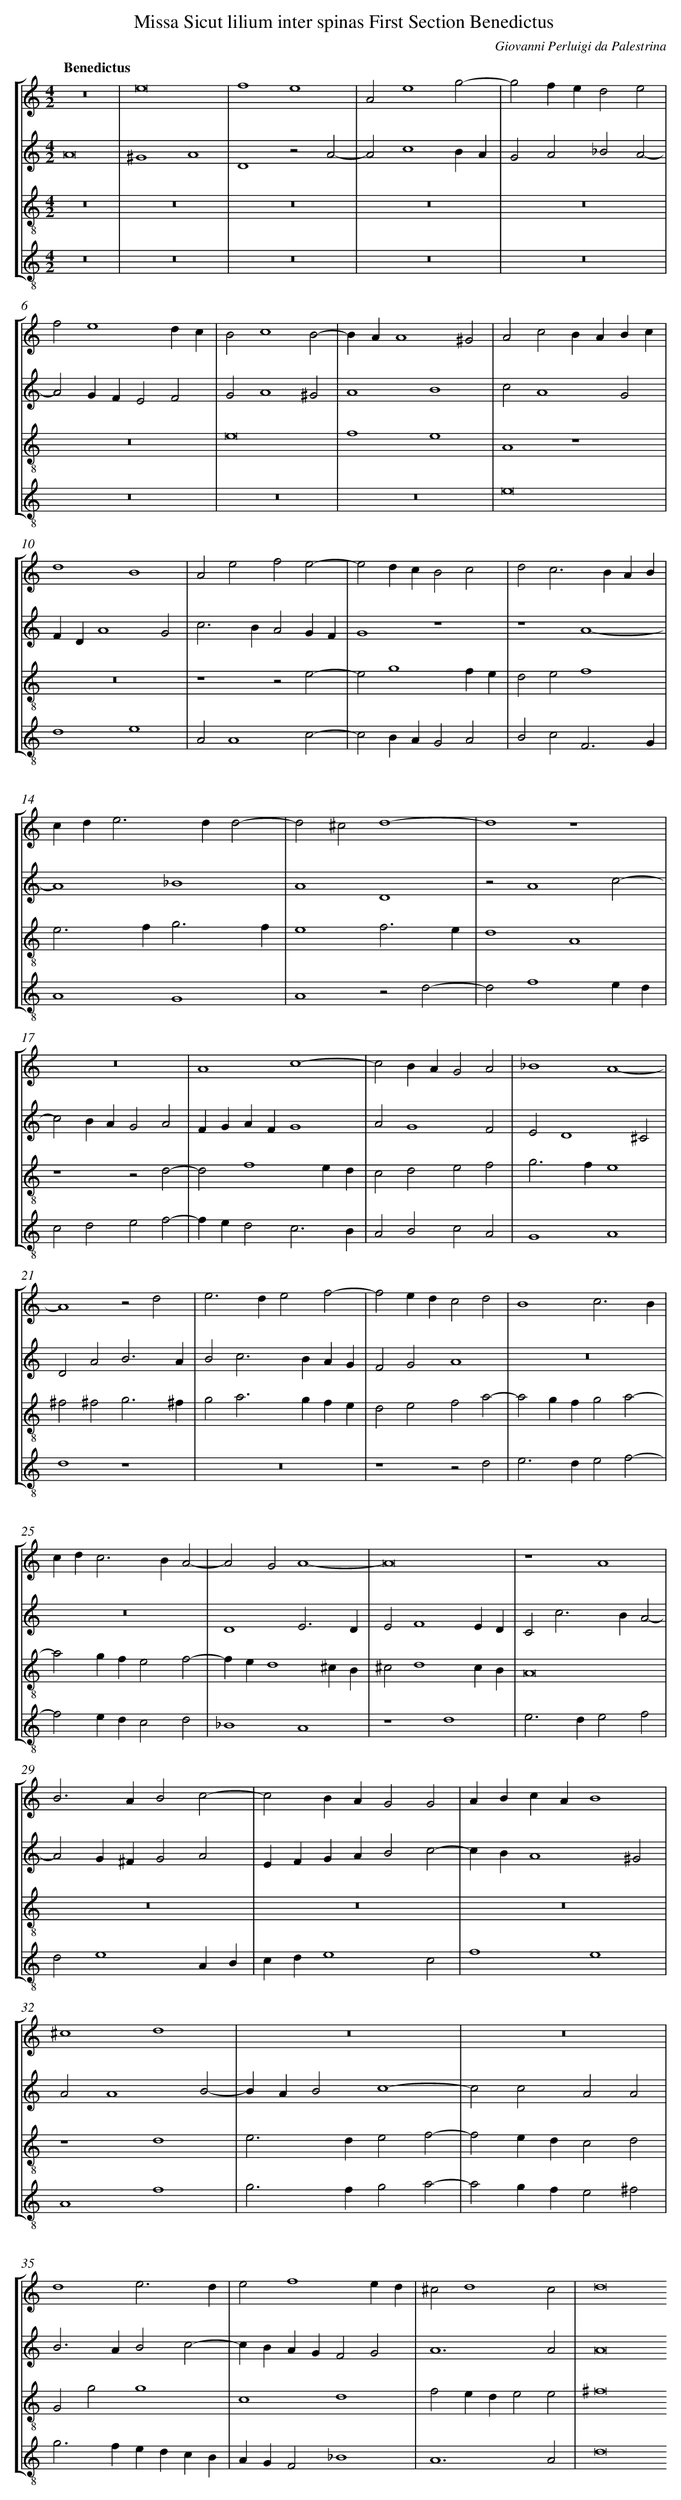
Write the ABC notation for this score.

X:1
T: Missa Sicut lilium inter spinas First Section Benedictus
C: Giovanni Perluigi da Palestrina
L: 1/4
M: 4/2
Q: "Benedictus"
%%staves [1 2 3 4]
V: 1 clef=treble
V: 2 clef=treble
V: 3 clef=treble-8
V: 4 clef=treble-8
K: C
[V:1] z8 |
[V:2] A8 |
[V:3] z8 |
[V:4] z8 |
[V:1] e8 |
[V:2] ^G4A4 |
[V:3] z8 |
[V:4] z8 |
[V:1] f4e4 |
[V:2] D4z2A2- |
[V:3] z8 |
[V:4] z8 |
[V:1] A2e4g2- |
[V:2] A2c4BA |
[V:3] z8 |
[V:4] z8 |
[V:1] g2fed2e2 |
[V:2] G2A2_B2A2- |
[V:3] z8 |
[V:4] z8 |
[V:1] f2e4dc |
[V:2] A2GFE2F2 |
[V:3] z8 |
[V:4] z8 |
[V:1] B2c4B2- |
[V:2] G2A4^G2 |
[V:3] e8 |
[V:4] z8 |
[V:1] BAA4^G2 |
[V:2] A4B4 |
[V:3] f4e4 |
[V:4] z8 |
[V:1] A2c2BABc |
[V:2] c2A4G2 |
[V:3] A4z4 |
[V:4] e8 |
[V:1] d4B4 |
[V:2] FDA4G2 |
[V:3] z8 |
[V:4] d4e4 |
[V:1] A2e2f2e2- |
[V:2] c2>B2A2GF |
[V:3] z4z2e2- |
[V:4] A2A4c2- |
[V:1] e2dcB2c2 |
[V:2] G4z4 |
[V:3] e2g4fe |
[V:4] c2BAG2A2 |
[V:1] d2c2>B2AB |
[V:2] z4A4- |
[V:3] d2e2f4 |
[V:4] B2c2F3G |
[V:1] cd2<e2dd2- |
[V:2] A4_B4 |
[V:3] e2>f2g3f |
[V:4] A4G4 |
[V:1] d2^c2d4- |
[V:2] A4D4 |
[V:3] e4f3e |
[V:4] A4z2d2- |
[V:1] d4z4 |
[V:2] z2A4c2- |
[V:3] d4A4 |
[V:4] d2f4ed |
[V:1] z8 |
[V:2] c2BAG2A2 |
[V:3] z4z2d2- |
[V:4] c2d2e2f2- |
[V:1] A4c4- |
[V:2] FGAFG4 |
[V:3] d2f4ed |
[V:4] fed2c3B |
[V:1] c2BAG2A2 |
[V:2] A2G4F2 |
[V:3] c2d2e2f2 |
[V:4] A2B2c2A2 |
[V:1] _B4A4- |
[V:2] E2D4^C2 |
[V:3] g2>f2e4 |
[V:4] G4A4 |
[V:1] A4z2d2 |
[V:2] D2A2B3A |
[V:3] ^f2^f2g3^f |
[V:4] d4z4 |
[V:1] e2>d2e2f2- |
[V:2] B2c2>B2AG |
[V:3] g2a2>g2fe |
[V:4] z8 |
[V:1] f2edc2d2 |
[V:2] F2G2A4 |
[V:3] d2e2f2a2- |
[V:4] z4z2d2 |
[V:1] B4c3B |
[V:2] z8 |
[V:3] a2gfg2a2- |
[V:4] e2>d2e2f2- |
[V:1] cd2<c2BA2- |
[V:2] z8 |
[V:3] a2gfe2f2- |
[V:4] f2edc2d2 |
[V:1] A2G2A4- |
[V:2] D4E3D |
[V:3] fed4^cB |
[V:4] _B4A4 |
[V:1] A8 |
[V:2] E2F4ED |
[V:3] ^c2d4cB |
[V:4] z4d4 |
[V:1] z4A4 |
[V:2] C2c2>B2A2- |
[V:3] A8 |
[V:4] e2>d2e2f2 |
[V:1] B2>A2B2c2- |
[V:2] A2G^FG2A2 |
[V:3] z8 |
[V:4] d2e4AB |
[V:1] c2BAG2G2 |
[V:2] EFGAB2c2- |
[V:3] z8 |
[V:4] cde4c2 |
[V:1] ABcAB4 |
[V:2] cBA4^G2 |
[V:3] z8 |
[V:4] f4e4 |
[V:1] ^c4d4 |
[V:2] A2A4B2- |
[V:3] z4d4 |
[V:4] A4f4 |
[V:1] z8 |
[V:2] BAB2c4- |
[V:3] e2>d2e2f2- |
[V:4] g2>f2g2a2- |
[V:1] z8 |
[V:2] c2c2A2A2 |
[V:3] f2edc2d2 |
[V:4] a2gfe2^f2 |
[V:1] d4e3d |
[V:2] B2>A2B2c2- |
[V:3] G2g2g4 |
[V:4] g2>f2edcB |
[V:1] e2f4ed |
[V:2] cBAGF2G2 |
[V:3] c4d4 |
[V:4] AGF2_B4 |
[V:1] ^c2d4c2 |
[V:2] A6A2 |
[V:3] f2ede2e2 |
[V:4] A6A2 |
[V:1] d8
[V:2] A8
[V:3] ^f8
[V:4] d8
